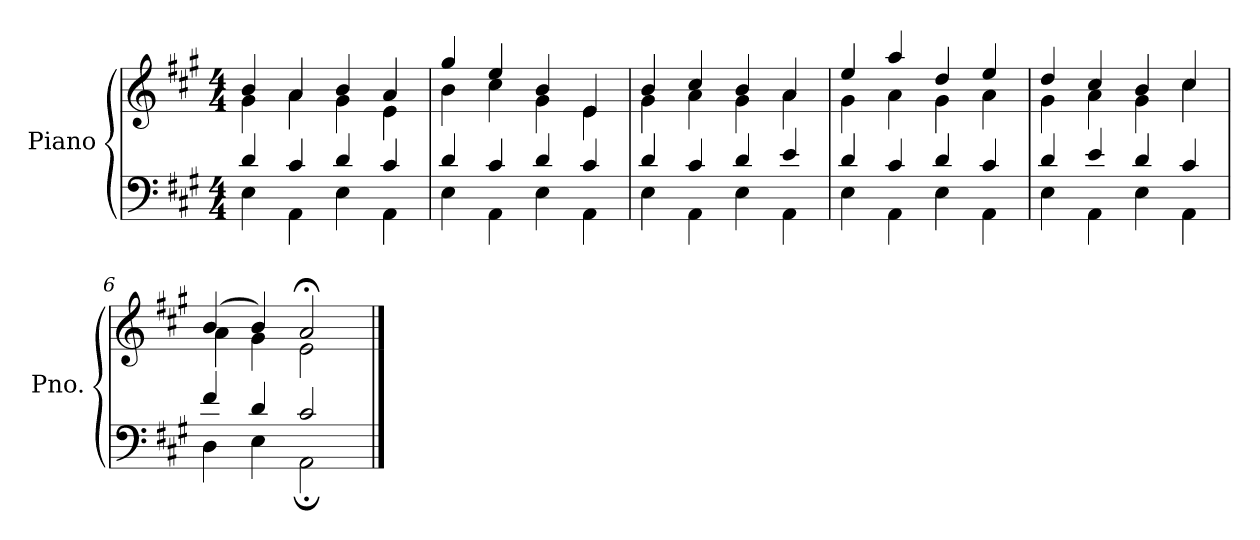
**kern	**kern
*part1	*part1
*staff2	*staff1
*I"Piano	*
*I'Pno.	*
*clefF4	*clefG2
*k[f#c#g#]	*k[f#c#g#]
*M4/4	*M4/4
=1	=1
*^	*^
4d/	4E\	4b/	4g#\
4c#/	4AA\	4a/	4a\
4d/	4E\	4b/	4g#\
4c#/	4AA\	4a/	4e\
=2	=2	=2	=2
4d/	4E\	4gg#/	4b\
4c#/	4AA\	4ee/	4cc#\
4d/	4E\	4b/	4g#\
4c#/	4AA\	4e/	4e\
=3	=3	=3	=3
4d/	4E\	4b/	4g#\
4c#/	4AA\	4cc#/	4a\
4d/	4E\	4b/	4g#\
4e/	4AA\	4a/	4a\
=4	=4	=4	=4
4d/	4E\	4ee/	4g#\
4c#/	4AA\	4aa/	4a\
4d/	4E\	4dd/	4g#\
4c#/	4AA\	4ee/	4a\
=5	=5	=5	=5
4d/	4E\	4dd/	4g#\
4e/	4AA\	4cc#/	4a\
4d/	4E\	4b/	4g#\
4c#/	4AA\	4cc#/	4cc#\
=6	=6	=6	=6
4f#/	4D\	(>4b/	4a\
4d/	4E\	4b/)	4g#\
2c#/	2AA;\	2a;</	2e\
*v	*v	*	*
*	*v	*v
==	==
*-	*-
